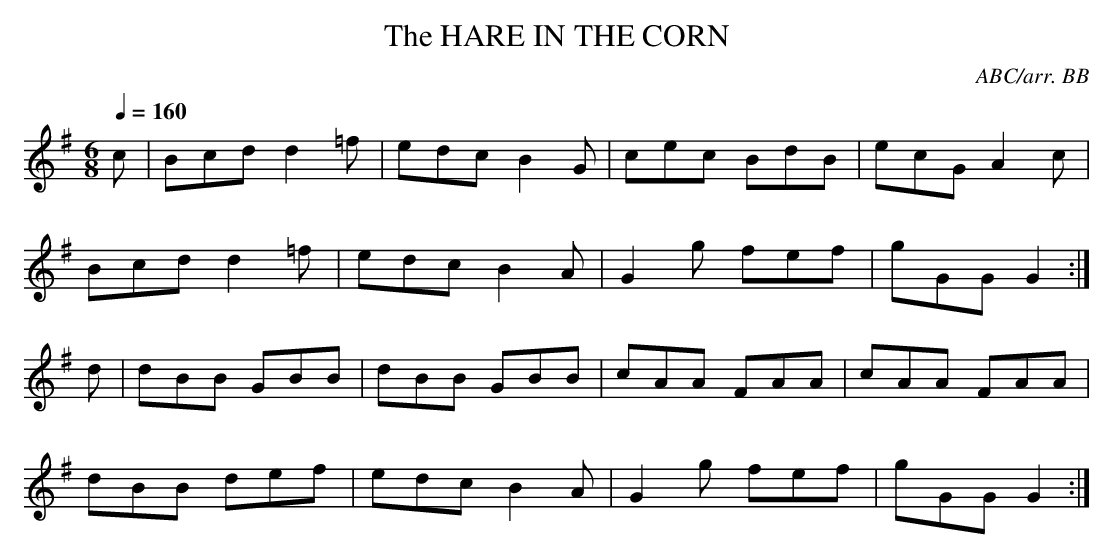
X:1
T:HARE IN THE CORN, The
C:ABC/arr. BB
L:1/8
M:6/8
Q:1/4=160
K:G % source key = D
c|Bcd d2=f|edc B2G|cec BdB|ecG A2c|
Bcd d2=f|edc B2A|G2g fef|gGG G2 :|
d|dBB GBB|dBB GBB|cAA FAA|cAA FAA|
dBB def|edc B2A|G2g fef|gGG G2 :|
